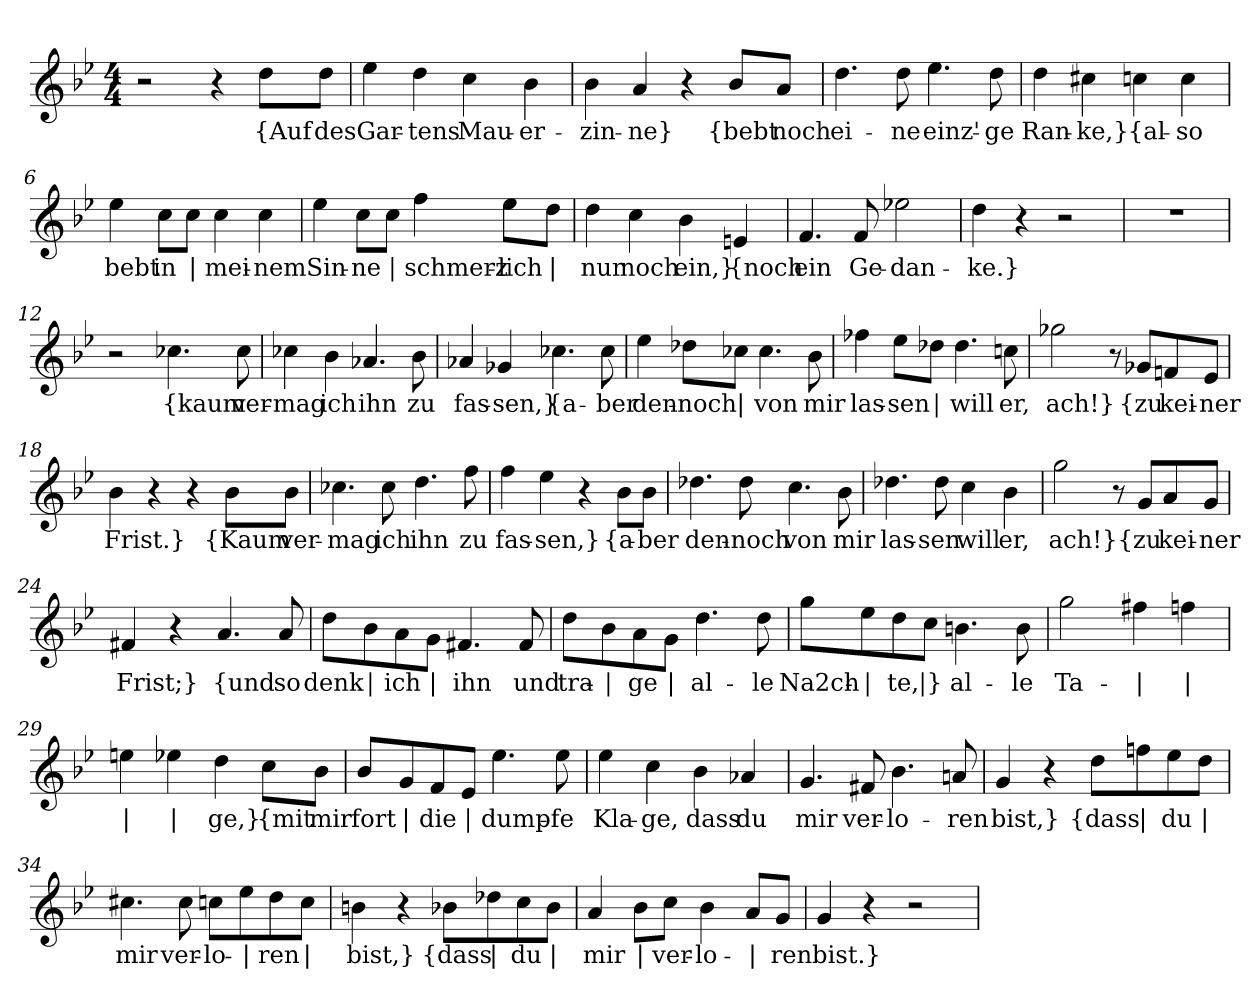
**kern	**text
*part1	*part1
*staff1	*staff1
*clefG2	*
*k[b-e-]	*
*M4/4	*
=1	=1
2r	.
4r	.
!	!LO:LY:b
8dd\L	{Auf
!	!LO:LY:b
8dd\J	des
=2	=2
!	!LO:LY:b
4ee-\	Gar-
!	!LO:LY:b
4dd\	-tens
!	!LO:LY:b
4cc\	Mau-
!	!LO:LY:b
4b-\	-er-
=3	=3
!	!LO:LY:b
4b-\	-zin-
!	!LO:LY:b
4a/	-ne}
4r	.
!	!LO:LY:b
8b-/L	{bebt
!	!LO:LY:b
8a/J	noch
=4	=4
!	!LO:LY:b
4.dd\	ei-
!	!LO:LY:b
8dd\	-ne
!	!LO:LY:b
4.ee-\	einz'-
!	!LO:LY:b
8dd\	-ge
=5	=5
!	!LO:LY:b
4dd\	Ran-
!	!LO:LY:b
4cc#X\	-ke,}
!	!LO:LY:b
4ccn\	{al-
!	!LO:LY:b
4cc\	-so
!!LO:LB:g=z
=6	=6
!	!LO:LY:b
4ee-\	bebt
!	!LO:LY:b
8cc\L	in
!	!LO:LY:b
8cc\J	|
!	!LO:LY:b
4cc\	mei-
!	!LO:LY:b
4cc\	-nem
=7	=7
!	!LO:LY:b
4ee-\	Sin-
!	!LO:LY:b
8cc\L	-ne
!	!LO:LY:b
8cc\J	|
!	!LO:LY:b
4ff\	schmerz-
!	!LO:LY:b
8ee-\L	-lich
!	!LO:LY:b
8dd\J	|
=8	=8
!	!LO:LY:b
4dd\	nur
!	!LO:LY:b
4cc\	noch
!	!LO:LY:b
4b-\	ein,}
!	!LO:LY:b
4en/	{noch
=9	=9
!	!LO:LY:b
4.f/	ein
!	!LO:LY:b
8f/	Ge-
!	!LO:LY:b
2ee-X\	-dan-
=10	=10
!	!LO:LY:b
4dd\	ke.}
4r	.
2r	.
=11	=11
1r	.
!!LO:LB:g=z
=12	=12
2r	.
!	!LO:LY:b
4.cc-X\	{kaum
!	!LO:LY:b
8cc-\	ver-
=13	=13
!	!LO:LY:b
4cc-X\	mag
!	!LO:LY:b
4b-\	ich
!	!LO:LY:b
4.a-X/	ihn
!	!LO:LY:b
8b-\	zu
=14	=14
!	!LO:LY:b
4a-X/	fas-
!	!LO:LY:b
4g-X/	-sen,}
!	!LO:LY:b
4.cc-X\	{a-
!	!LO:LY:b
8cc-\	-ber
=15	=15
!	!LO:LY:b
4ee-\	den-
!	!LO:LY:b
8dd-X\L	-noch
!	!LO:LY:b
8cc-X\J	|
!	!LO:LY:b
4.cc-\	von
!	!LO:LY:b
8b-\	mir
=16	=16
!	!LO:LY:b
4ff-X\	las-
!	!LO:LY:b
8ee-\L	-sen
!	!LO:LY:b
8dd-X\J	|
!	!LO:LY:b
4.dd-\	will
!	!LO:LY:b
8ccn\	er,
!!LO:LB:g=z
=17	=17
!	!LO:LY:b
2gg-X\	ach!}
8r	.
!	!LO:LY:b
8g-X/L	{zu
!	!LO:LY:b
8fn/	kei-
!	!LO:LY:b
8e-/J	-ner
=18	=18
!	!LO:LY:b
4b-\	Frist.}
4r	.
4r	.
!	!LO:LY:b
8b-\L	{Kaum
!	!LO:LY:b
8b-\J	ver-
=19	=19
!	!LO:LY:b
4.cc-X\	-mag
!	!LO:LY:b
8cc-\	ich
!	!LO:LY:b
4.dd\	ihn
!	!LO:LY:b
8ff\	zu
=20	=20
!	!LO:LY:b
4ff\	fas-
!	!LO:LY:b
4ee-\	-sen,}
4r	.
!	!LO:LY:b
8b-\L	{a-
!	!LO:LY:b
8b-\J	-ber
=21	=21
!	!LO:LY:b
4.dd-X\	den-
!	!LO:LY:b
8dd-\	-noch
!	!LO:LY:b
4.cc\	von
!	!LO:LY:b
8b-\	mir
!!LO:LB:g=z
=22	=22
!	!LO:LY:b
4.dd-X\	las-
!	!LO:LY:b
8dd-\	-sen
!	!LO:LY:b
4cc\	will
!	!LO:LY:b
4b-\	er,
=23	=23
!	!LO:LY:b
2gg\	ach!}
8r	.
!	!LO:LY:b
8g/L	{zu
!	!LO:LY:b
8a/	kei-
!	!LO:LY:b
8g/J	-ner
=24	=24
!	!LO:LY:b
4f#X/	Frist;}
4r	.
!	!LO:LY:b
4.a/	{und
!	!LO:LY:b
8a/	so
=25	=25
!	!LO:LY:b
8dd\L	denk
!	!LO:LY:b
8b-\	|
!	!LO:LY:b
8a\	ich
!	!LO:LY:b
8g\J	|
!	!LO:LY:b
4.f#X/	ihn
!	!LO:LY:b
8f#/	und
=26	=26
!	!LO:LY:b
8dd\L	tra-
!	!LO:LY:b
8b-\	|
!	!LO:LY:b
8a\	-ge
!	!LO:LY:b
8g\J	|
!	!LO:LY:b
4.dd\	al-
!	!LO:LY:b
8dd\	-le
!!LO:LB:g=z
=27	=27
!	!LO:LY:b
8gg\L	Na2ch-
!	!LO:LY:b
8ee-\	|
!	!LO:LY:b
8dd\	-te,
!	!LO:LY:b
8cc\J	|}
!	!LO:LY:b
4.bn\	al-
!	!LO:LY:b
8b\	-le
=28	=28
!	!LO:LY:b
2gg\	Ta-
!	!LO:LY:b
4ff#X\	|
!	!LO:LY:b
4ffn\	|
=29	=29
!	!LO:LY:b
4een\	|
!	!LO:LY:b
4ee-X\	|
!	!LO:LY:b
4dd\	-ge,}
!	!LO:LY:b
8cc\L	{mit
!	!LO:LY:b
8b-\J	mir
=30	=30
!	!LO:LY:b
8b-/L	fort
!	!LO:LY:b
8g/	|
!	!LO:LY:b
8f/	die
!	!LO:LY:b
8e-/J	|
!	!LO:LY:b
4.ee-\	dump-
!	!LO:LY:b
8ee-\	-fe
=31	=31
!	!LO:LY:b
4ee-\	Kla-
!	!LO:LY:b
4cc\	-ge,
!	!LO:LY:b
4b-\	dass
!	!LO:LY:b
4a-X/	du
!!LO:LB:g=z
=32	=32
!	!LO:LY:b
4.g/	mir
!	!LO:LY:b
8f#X/	ver-
!	!LO:LY:b
4.b-\	-lo-
!	!LO:LY:b
8an/	-ren
=33	=33
!	!LO:LY:b
4g/	bist,}
4r	.
!	!LO:LY:b
8dd\L	{dass
!	!LO:LY:b
8ffn\	|
!	!LO:LY:b
8ee-\	du
!	!LO:LY:b
8dd\J	|
=34	=34
!	!LO:LY:b
4.cc#X\	mir
!	!LO:LY:b
8cc#\	ver-
!	!LO:LY:b
8ccn\L	-lo-
!	!LO:LY:b
8ee-\	|
!	!LO:LY:b
8dd\	-ren
!	!LO:LY:b
8cc\J	|
=35	=35
!	!LO:LY:b
4bn\	bist,}
4r	.
!	!LO:LY:b
8b-X\L	{dass
!	!LO:LY:b
8dd-X\	|
!	!LO:LY:b
8cc\	du
!	!LO:LY:b
8b-\J	|
=36	=36
!	!LO:LY:b
4a/	mir
!	!LO:LY:b
8b-\L	|
!	!LO:LY:b
8cc\J	ver-
!	!LO:LY:b
4b-\	-lo-
!	!LO:LY:b
8a/L	|
!	!LO:LY:b
8g/J	-ren
!!LO:LB:g=z
=37	=37
!	!LO:LY:b
4g/	bist.}
4r	.
2r	.
=	=
*-	*-
